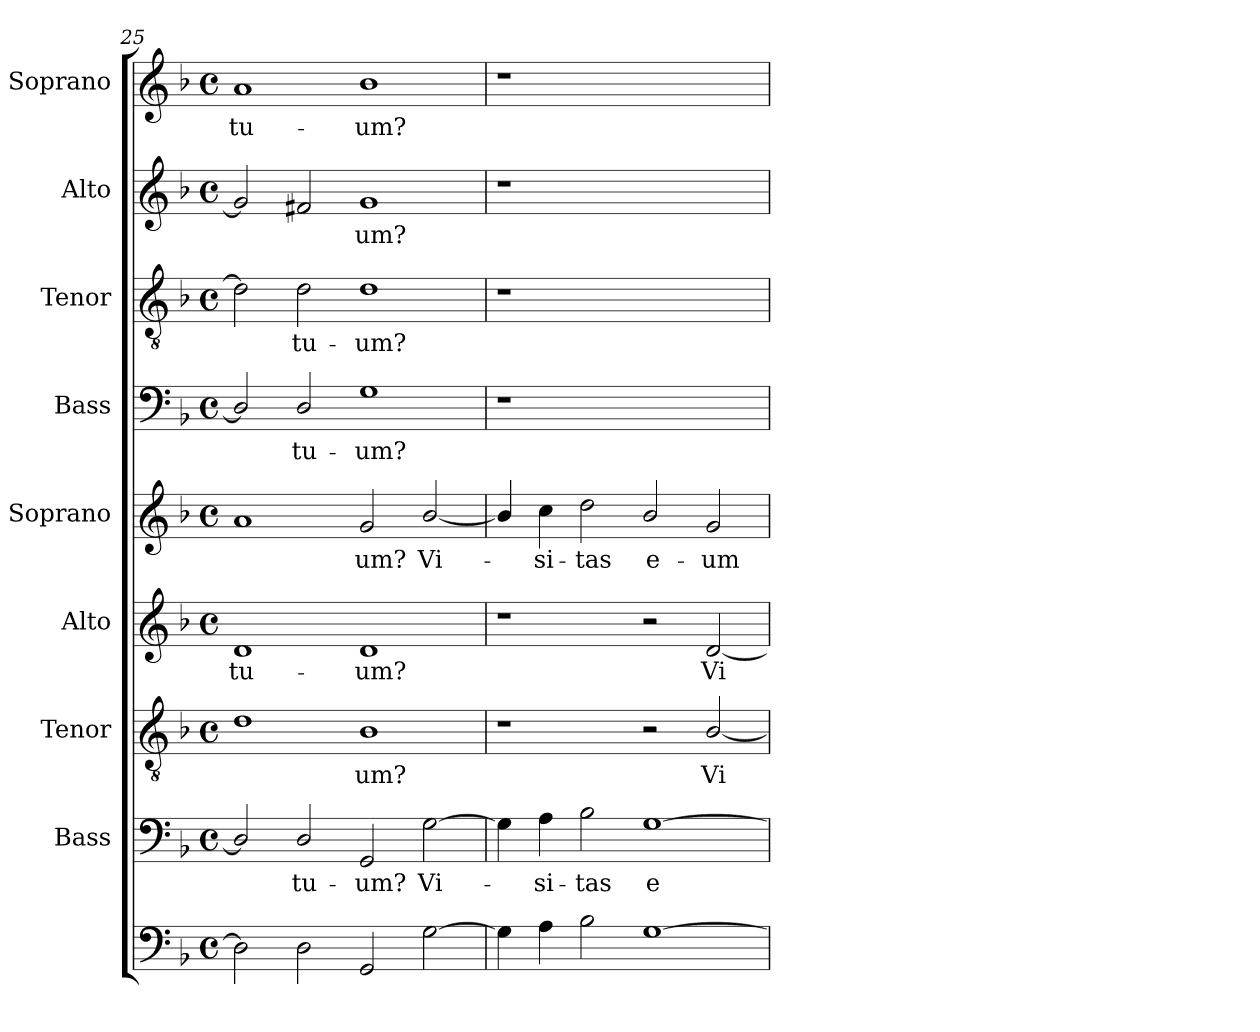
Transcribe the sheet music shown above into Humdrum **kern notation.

**kern	**kern	**text	**kern	**text	**kern	**text	**kern	**text	**kern	**text	**kern	**text	**kern	**text	**kern	**text
*part9	*part8	*part8	*part7	*part7	*part6	*part6	*part5	*part5	*part4	*part4	*part3	*part3	*part2	*part2	*part1	*part1
*staff9	*staff8	*staff8	*staff7	*staff7	*staff6	*staff6	*staff5	*staff5	*staff4	*staff4	*staff3	*staff3	*staff2	*staff2	*staff1	*staff1
*I""Violón y contrabajo"	*I"Bass	*	*I"Tenor	*	*I"Alto	*	*I"Soprano	*	*I"Bass	*	*I"Tenor	*	*I"Alto	*	*I"Soprano	*
*I'Cont.	*I'B.	*	*I'T.	*	*I'A.	*	*I'S.	*	*I'B.	*	*I'T.	*	*I'A.	*	*I'S.	*
*clefF4	*clefF4	*	*clefGv2	*	*clefG2	*	*clefG2	*	*clefF4	*	*clefGv2	*	*clefG2	*	*clefG2	*
*	*	*	*ITrd7c12	*	*	*	*	*	*	*	*ITrd7c12	*	*	*	*	*
*k[b-]	*k[b-]	*	*k[b-]	*	*k[b-]	*	*k[b-]	*	*k[b-]	*	*k[b-]	*	*k[b-]	*	*k[b-]	*
*F:	*F:	*	*F:	*	*F:	*	*F:	*	*F:	*	*F:	*	*F:	*	*F:	*
*M4/4	*M4/4	*	*M4/4	*	*M4/4	*	*M4/4	*	*M4/4	*	*M4/4	*	*M4/4	*	*M4/4	*
*met(c)	*met(c)	*	*met(c)	*	*met(c)	*	*met(c)	*	*met(c)	*	*met(c)	*	*met(c)	*	*met(c)	*
=25	=25	=25	=25	=25	=25	=25	=25	=25	=25	=25	=25	=25	=25	=25	=25	=25
!	!	!	!	!	!	!LO:LY:b:color=#000000	!	!	!	!	!	!	!	!	!	!
!	!	!	!	!	!	!	!	!	!	!	!	!	!	!	!	!LO:LY:b:color=#000000
2Di\]	2Di/]	.	1Di	.	1di	tu-	1ai	.	2Di/]	.	2Di\]	.	2gi/]	.	1ai	tu-
!	!	!LO:LY:b:color=#000000	!	!	!	!	!	!	!	!	!	!	!	!	!	!
!	!	!	!	!	!	!	!	!	!	!LO:LY:b:color=#000000	!	!	!	!	!	!
!	!	!	!	!	!	!	!	!	!	!	!	!LO:LY:b:color=#000000	!	!	!	!
2Di\	2Di/	-tu-	.	.	.	.	.	.	2Di/	tu-	2Di\	tu-	2f#Xi/	.	.	.
!	!	!LO:LY:b:color=#000000	!	!	!	!	!	!	!	!	!	!	!	!	!	!
!	!	!	!	!LO:LY:b:color=#000000	!	!	!	!	!	!	!	!	!	!	!	!
!	!	!	!	!	!	!LO:LY:b:color=#000000	!	!	!	!	!	!	!	!	!	!
!	!	!	!	!	!	!	!	!LO:LY:b:color=#000000	!	!	!	!	!	!	!	!
!	!	!	!	!	!	!	!	!	!	!LO:LY:b:color=#000000	!	!	!	!	!	!
!	!	!	!	!	!	!	!	!	!	!	!	!LO:LY:b:color=#000000	!	!	!	!
!	!	!	!	!	!	!	!	!	!	!	!	!	!	!LO:LY:b:color=#000000	!	!
!	!	!	!	!	!	!	!	!	!	!	!	!	!	!	!	!LO:LY:b:color=#000000
2GGi/	2GGi/	-um?	1BB-i	-um?	1di	-um?	2gi/	-um?	1Gi	-um?	1Di	-um?	1gi	-um?	1b-i	-um?
!	!	!LO:LY:b:color=#000000	!	!	!	!	!	!	!	!	!	!	!	!	!	!
!	!	!	!	!	!	!	!	!LO:LY:b:color=#000000	!	!	!	!	!	!	!	!
[2Gi\	[2Gi\	Vi-	.	.	.	.	[2b-i/	Vi-	.	.	.	.	.	.	.	.
=26	=26	=26	=26	=26	=26	=26	=26	=26	=26	=26	=26	=26	=26	=26	=26	=26
!	!	!	!	!	!	!	!	!	!LO:N:vis=1	!	!LO:N:vis=1	!	!LO:N:vis=1	!	!LO:N:vis=1	!
4Gi\]	4Gi\]	.	1r	.	1r	.	4b-i/]	.	1r	.	1r	.	1r	.	1r	.
!	!	!LO:LY:b:color=#000000	!	!	!	!	!	!	!	!	!	!	!	!	!	!
!	!	!	!	!	!	!	!	!LO:LY:b:color=#000000	!	!	!	!	!	!	!	!
4Ai\	4Ai\	-si-	.	.	.	.	4cci\	-si-	.	.	.	.	.	.	.	.
!	!	!LO:LY:b:color=#000000	!	!	!	!	!	!	!	!	!	!	!	!	!	!
!	!	!	!	!	!	!	!	!LO:LY:b:color=#000000	!	!	!	!	!	!	!	!
2B-i\	2B-i\	-tas	.	.	.	.	2ddi\	-tas	.	.	.	.	.	.	.	.
!	!	!LO:LY:b:color=#000000	!	!	!	!	!	!	!	!	!	!	!	!	!	!
!	!	!	!	!	!	!	!	!LO:LY:b:color=#000000	!	!	!	!	!	!	!	!
[1Gi	[1Gi	e-	2r	.	2r	.	2b-i/	e-	1ryy	.	1ryy	.	1ryy	.	1ryy	.
!	!	!	!	!LO:LY:b:color=#000000	!	!	!	!	!	!	!	!	!	!	!	!
!	!	!	!	!	!	!LO:LY:b:color=#000000	!	!	!	!	!	!	!	!	!	!
!	!	!	!	!	!	!	!	!LO:LY:b:color=#000000	!	!	!	!	!	!	!	!
.	.	.	[2BB-i/	Vi-	[2di/	Vi-	2gi/	-um	.	.	.	.	.	.	.	.
=	=	=	=	=	=	=	=	=	=	=	=	=	=	=	=	=
*-	*-	*-	*-	*-	*-	*-	*-	*-	*-	*-	*-	*-	*-	*-	*-	*-
